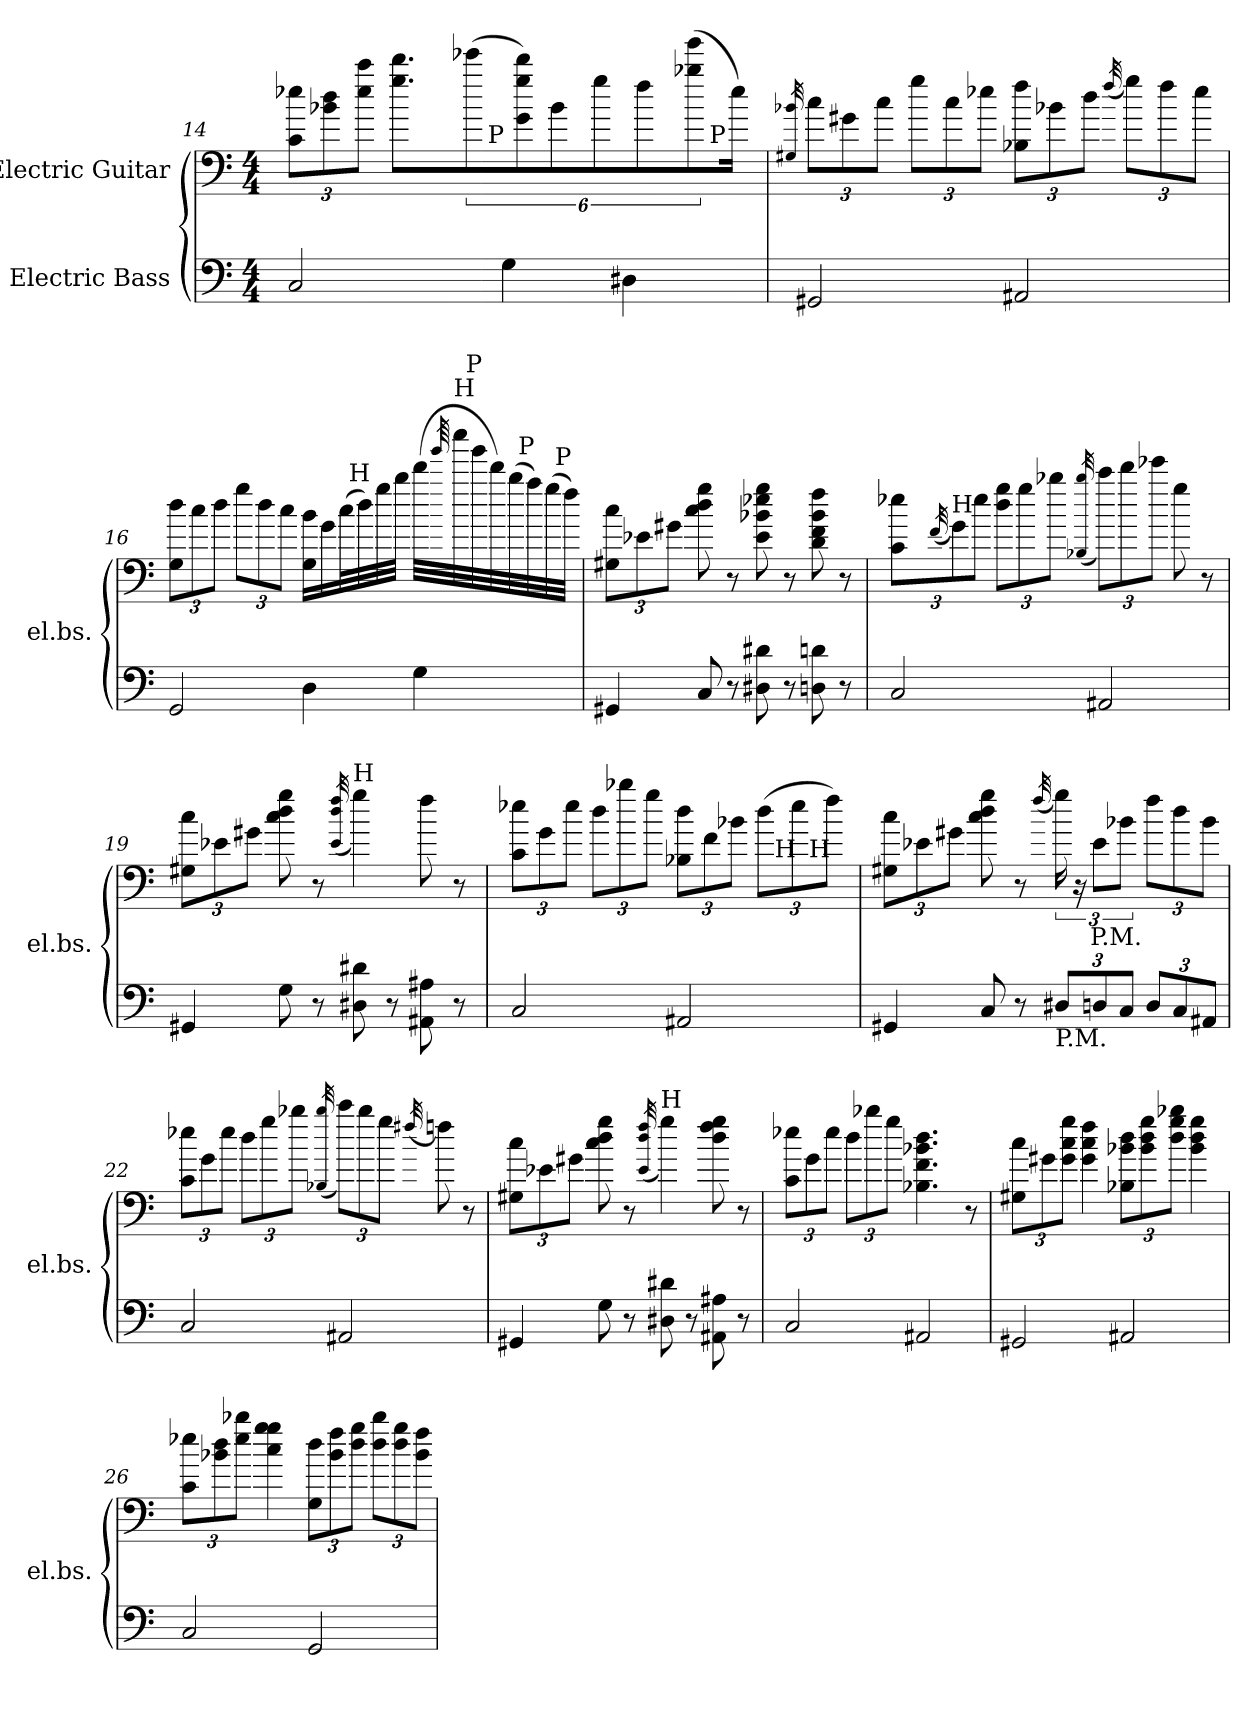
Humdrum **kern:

**kern	**kern
*part2	*part1
*staff2	*staff1
*I"Electric Bass	*I"Electric Guitar
*I'el.bs.	*
!!LO:PB:g=z
*clefF4	*clefF4
*ITrd7c12	*ITrd7c12
*k[]	*k[]
*C:	*C:
*M4/4	*M4/4
*	*Xbrackettup
=14	=14
*	*^
*	*	*^
2CC/	12C\ 12e-X\L	3ryy	3%2ryy
.	12B-X\ 12d\	.	.
.	12e-\ 12cc\J	.	.
.	8.g\ 8.dd\L	.	.
.	.	12..ryy	.
*	*brackettup	*	*
.	(12ee-X\	.	.
!	!	!LO:TX:a:t=P	!
.	.	3ryy	.
4GG\	.	.	.
.	12G\ 12g\ 12dd\)	.	.
.	12B-\	.	.
.	.	.	6ryy
.	12g\	.	.
4DD#X\	.	.	.
.	12f\	.	.
.	.	6ryy	.
.	.	.	24.ryy
.	(12b-X\ 12gg\	.	.
!	!	!	!LO:TX:a:t=P
.	.	.	12ryy
.	16e-\Jk)	.	.
.	.	48ryy	48ryy
*	*v	*v	*v
=15	=15
.	32qGG#X/ 32qB-X/
*	*Xbrackettup
2GGG#X/	12c\L
.	12G#X\
.	12c\J
.	12g\L
.	12c\
.	12e-X\J
2AAA#X/	12BB-X\ 12f\L
.	12B-\
.	12d\J
.	(32qf/
.	12g\L)
.	12f\
.	12e-\J
!!LO:LB:g=z
=16	=16
*	*^
*	*	*^
*	*	*	*^
*	*	*	*	*^
2GGG/	12GG\ 12d\L	3ryy	3%2ryy	3%2ryy	3%2ryy
.	12c\	.	.	.	.
.	12d\J	.	.	.	.
.	12g\L	.	.	.	.
.	12d\	6...ryy	.	.	.
.	12c\J	.	.	.	.
4DD\	16GG\ 16B\LL	.	.	.	.
.	16G\	.	.	.	.
.	(32c\L	.	.	.	.
!	!	!LO:TX:a:t=H	!	!	!
.	.	3ryy	.	.	.
.	32d\)	.	.	.	.
.	.	.	12ryy	6ryy	6..ryy
.	32g\	.	.	.	.
.	32b\JJJ	.	.	.	.
4GG\	(32dd\LLL	.	24ryy	.	.
.	64qgg/	.	.	.	.
!	!LO:TX:a:t=H	!	!	!	!
.	32ccc\	.	.	.	.
.	.	.	96ryy	.	.
!	!	!	!LO:TX:a:t=P	!	!
.	.	.	6ryy	.	.
.	32gg\	.	.	.	.
.	.	.	.	24.ryy	.
.	32dd\)	.	.	.	.
.	(32b\	.	.	.	.
!	!	!	!	!LO:TX:a:t=P	!
.	.	.	.	12ryy	.
.	32a\)	.	.	.	.
.	(32g\	.	.	.	.
!	!	!	!	!	!LO:TX:a:t=P
.	.	.	.	.	24ryy
.	32f\JJJ)	.	48.ryy	.	.
.	.	48ryy	.	48ryy	.
*	*v	*v	*v	*v	*v
=17	=17
4GGG#X/	12GG#X\ 12c\L
.	12E-X\
.	12G#X\J
8CC/	8c\ 8d\ 8g\
8r	8r
8DD#X\ 8D#X\	8E-\ 8B-X\ 8e-X\ 8g\
8r	8r
8DDn\ 8Dn\	8D\ 8F\ 8B-\ 8f\
8r	8r
!!LO:LB:g=z
=18	=18
2CC/	12C\ 12e-X\L
.	(32qF/
!	!LO:TX:a:t=H
.	12G\)
.	12e-\J
.	12d\ 12g\L
.	12g\
.	12b-X\J
.	(32qBB-X/ 32qb-/
2AAA#X/	12cc\L)
.	12dd\
.	12ee-X\J
.	8g\
.	8r
=19	=19
4GGG#X/	12GG#X\ 12c\L
.	12E-X\
.	12G#X\J
8GG\	8c\ 8d\ 8g\
8r	8r
.	(32qE-/ 32qd/ 32qf/
!	!LO:TX:a:t=H
8DD#X\ 8D#X\	4g\)
8r	.
8AAA#X\ 8AA#X\	8f\
8r	8r
!!LO:LB:g=z
=20	=20
*	*^
*	*	*^
2CC/	12C\ 12e-X\L	3%2ryy	2..ryy
.	12G\	.	.
.	12e-\J	.	.
.	12d\L	.	.
.	12b-X\	.	.
.	12g\J	.	.
2AAA#X/	12BB-X\ 12d\L	.	.
.	12F\	.	.
.	12B-X\J	12.ryy	.
.	(12d\L	.	.
!	!	!LO:TX:a:t=H	!
.	.	6ryy	.
.	12e-\	.	.
!	!	!	!LO:TX:a:t=H
.	.	.	8ryy
.	12f\J)	.	.
.	.	24ryy	.
*	*v	*v	*v
=21	=21
4GGG#X/	12GG#X\ 12c\L
.	12E-X\
.	12G#X\J
8CC/	8c\ 8d\ 8g\
8r	8r
.	(32qf/
*Xbrackettup	*brackettup
!LO:TX:b:t=P.M.	!
12DD#X/L	24g\)
.	24r
!	!LO:TX:b:t=P.M.
12DDn/	12E-\L
12CC/J	12B-X\J
*	*Xbrackettup
12DD/L	12f\L
12CC/	12d\
12AAA#X/J	12B-\J
!!LO:LB:g=z
=22	=22
2CC/	12C\ 12e-X\L
.	12G\
.	12e-\J
.	12d\L
.	12g\
.	12b-X\J
.	(32qBB-X/ 32qb-/
2AAA#X/	12cc\L)
.	12b-\
.	12g\J
.	(32qf#X/
.	8fn\)
.	8r
=23	=23
4GGG#X/	12GG#X\ 12c\L
.	12E-X\
.	12G#X\J
8GG\	8c\ 8d\ 8g\
8r	8r
.	(32qE-/ 32qd/ 32qf/
!	!LO:TX:a:t=H
8DD#X\ 8D#X\	4g\)
8r	.
8AAA#X\ 8AA#X\	8d\ 8f\ 8g\
8r	8r
!!LO:PB:g=z
=24	=24
2CC/	12C\ 12e-X\L
.	12G\
.	12e-\J
.	12d\L
.	12b-X\
.	12g\J
2AAA#X/	4.BB-X\ 4.F\ 4.B-X\ 4.d\
.	8r
=25	=25
2GGG#X/	12GG#X\ 12c\L
.	12G#X\
.	12G#\ 12c\ 12g\J
.	4G#\ 4c\ 4f\
2AAA#X/	12BB-X\ 12B-X\ 12d\L
.	12B-\ 12d\ 12g\
.	12d\ 12g\ 12b-X\J
.	4B-\ 4d\ 4g\
=26	=26
2CC/	12C\ 12e-X\L
.	12B-X\ 12d\
.	12e-\ 12b-X\J
.	4c\ 4g\ 4g\
2GGG/	12GG\ 12d\L
.	12B-\ 12f\
.	12d\ 12g\J
.	12d\ 12b-\L
.	12d\ 12g\
.	12B-\ 12f\J
=	=
*-	*-
